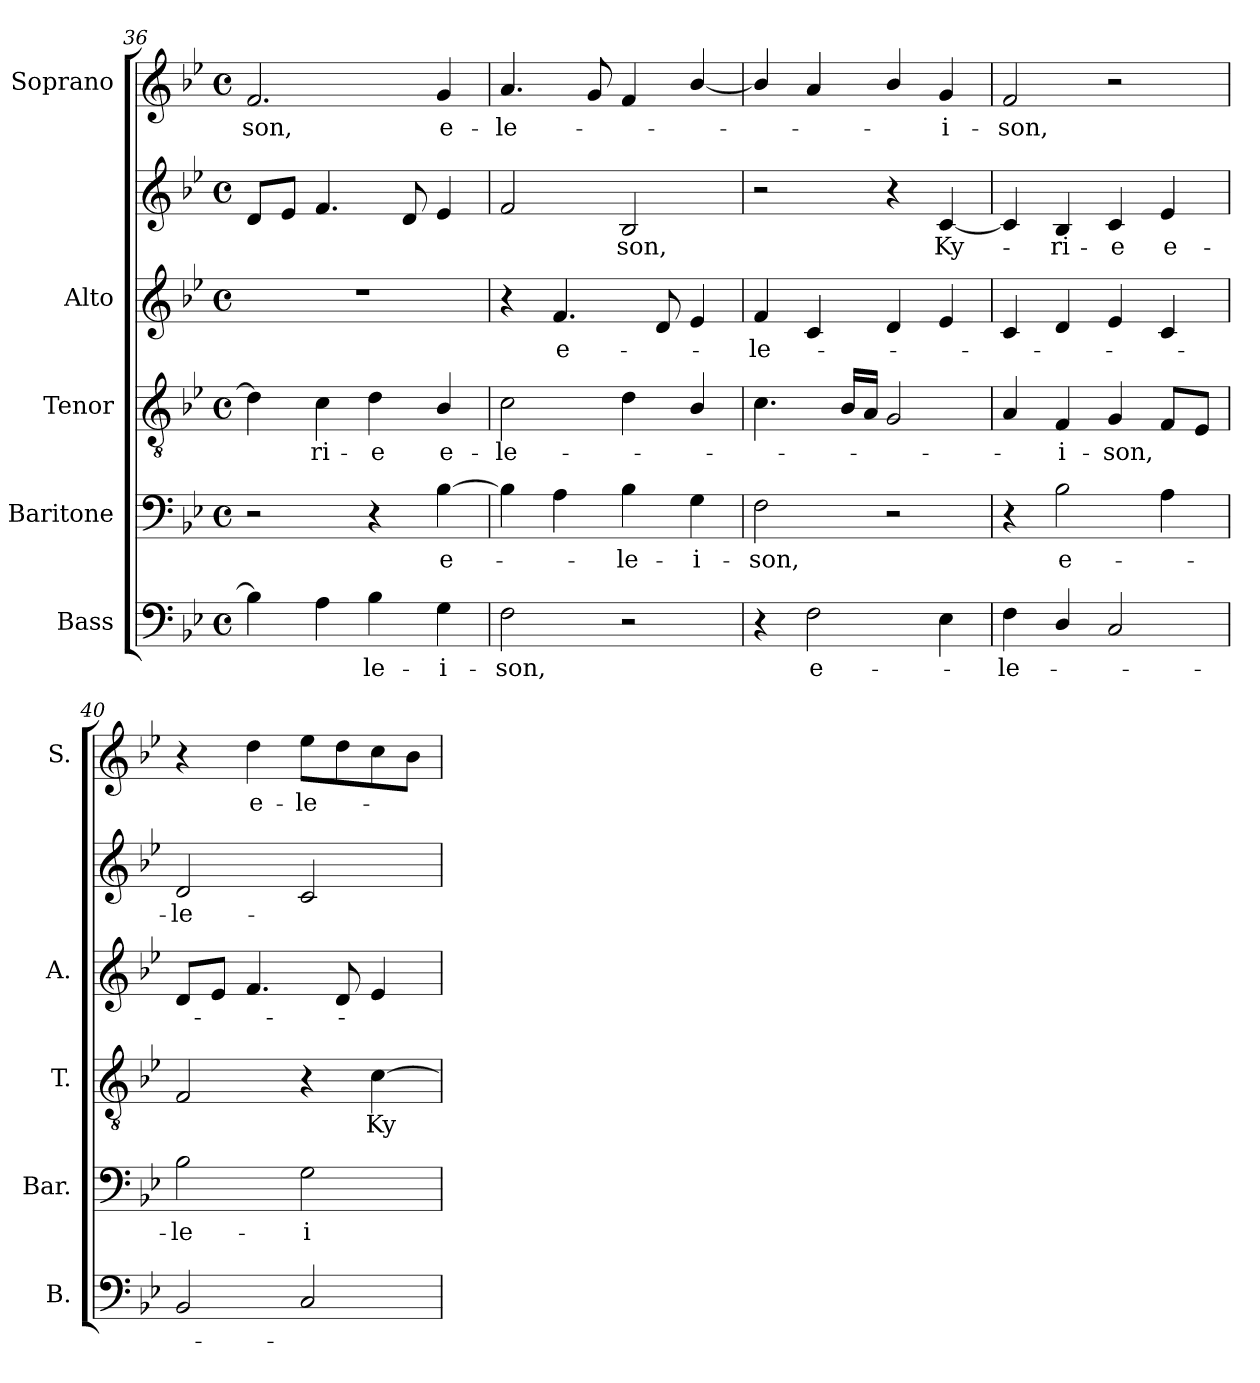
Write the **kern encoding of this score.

**kern	**text	**kern	**text	**kern	**text	**kern	**text	**kern	**text	**kern	**text
*part6	*part6	*part5	*part5	*part4	*part4	*part3	*part3	*part2	*part2	*part1	*part1
*staff6	*staff6	*staff5	*staff5	*staff4	*staff4	*staff3	*staff3	*staff2	*staff2	*staff1	*staff1
*I"Bass	*	*I"Baritone	*	*I"Tenor	*	*I"Alto	*	*	*	*I"Soprano	*
*I'B.	*	*I'Bar.	*	*I'T.	*	*I'A.	*	*	*	*I'S.	*
!!LO:PB:g=z
*clefF4	*	*clefF4	*	*clefGv2	*	*clefG2	*	*clefG2	*	*clefG2	*
*	*	*	*	*ITrd7c12	*	*	*	*	*	*	*
*k[b-e-]	*	*k[b-e-]	*	*k[b-e-]	*	*k[b-e-]	*	*k[b-e-]	*	*k[b-e-]	*
*B-:	*	*B-:	*	*B-:	*	*B-:	*	*B-:	*	*B-:	*
*M4/4	*	*M4/4	*	*M4/4	*	*M4/4	*	*M4/4	*	*M4/4	*
*met(c)	*	*met(c)	*	*met(c)	*	*met(c)	*	*met(c)	*	*met(c)	*
=36	=36	=36	=36	=36	=36	=36	=36	=36	=36	=36	=36
!	!	!	!	!	!	!	!	!	!	!	!LO:LY:b:color=#000000
4B-i\]	.	2r	.	4Di\]	.	1r	.	8di/L	.	2.fi/	-son,
.	.	.	.	.	.	.	.	8e-i/J	.	.	.
!	!	!	!	!	!LO:LY:b:color=#000000	!	!	!	!	!	!
4Ai\	.	.	.	4Ci\	-ri-	.	.	4.fi/	.	.	.
!	!LO:LY:b:color=#000000	!	!	!	!	!	!	!	!	!	!
!	!	!	!	!	!LO:LY:b:color=#000000	!	!	!	!	!	!
4B-i\	-le-	4r	.	4Di\	-e	.	.	.	.	.	.
.	.	.	.	.	.	.	.	8di/	.	.	.
!	!LO:LY:b:color=#000000	!	!	!	!	!	!	!	!	!	!
!	!	!	!LO:LY:b:color=#000000	!	!	!	!	!	!	!	!
!	!	!	!	!	!LO:LY:b:color=#000000	!	!	!	!	!	!
!	!	!	!	!	!	!	!	!	!	!	!LO:LY:b:color=#000000
4Gi\	-i-	[4B-i\	e-	4BB-i/	e-	.	.	4e-i/	.	4gi/	e-
=37	=37	=37	=37	=37	=37	=37	=37	=37	=37	=37	=37
!	!LO:LY:b:color=#000000	!	!	!	!	!	!	!	!	!	!
!	!	!	!	!	!LO:LY:b:color=#000000	!	!	!	!	!	!
!	!	!	!	!	!	!	!	!	!	!	!LO:LY:b:color=#000000
2Fi\	-son,	4B-i\]	.	2Ci\	-le-	4r	.	2fi/	.	4.ai/	-le-
!	!	!	!	!	!	!	!LO:LY:b:color=#000000	!	!	!	!
.	.	4Ai\	.	.	.	4.fi/	e-	.	.	.	.
.	.	.	.	.	.	.	.	.	.	8gi/	.
!	!	!	!LO:LY:b:color=#000000	!	!	!	!	!	!	!	!
!	!	!	!	!	!	!	!	!	!LO:LY:b:color=#000000	!	!
2r	.	4B-i\	-le-	4Di\	.	.	.	2B-i/	-son,	4fi/	.
.	.	.	.	.	.	8di/	.	.	.	.	.
!	!	!	!LO:LY:b:color=#000000	!	!	!	!	!	!	!	!
.	.	4Gi\	-i-	4BB-i/	.	4e-i/	.	.	.	[4b-i/	.
=38	=38	=38	=38	=38	=38	=38	=38	=38	=38	=38	=38
!	!	!	!LO:LY:b:color=#000000	!	!	!	!	!	!	!	!
!	!	!	!	!	!	!	!LO:LY:b:color=#000000	!	!	!	!
4r	.	2Fi\	-son,	4.Ci\	.	4fi/	-le-	2r	.	4b-i/]	.
!	!LO:LY:b:color=#000000	!	!	!	!	!	!	!	!	!	!
2Fi\	e-	.	.	.	.	4ci/	.	.	.	4ai/	.
.	.	.	.	16BB-i/LL	.	.	.	.	.	.	.
.	.	.	.	16AAi/JJ	.	.	.	.	.	.	.
.	.	2r	.	2GGi/	.	4di/	.	4r	.	4b-i/	.
!	!	!	!	!	!	!	!	!	!LO:LY:b:color=#000000	!	!
!	!	!	!	!	!	!	!	!	!	!	!LO:LY:b:color=#000000
4E-i\	.	.	.	.	.	4e-i/	.	[4ci/	Ky-	4gi/	-i-
=39	=39	=39	=39	=39	=39	=39	=39	=39	=39	=39	=39
!	!LO:LY:b:color=#000000	!	!	!	!	!	!	!	!	!	!
!	!	!	!	!	!	!	!	!	!	!	!LO:LY:b:color=#000000
4Fi\	-le-	4r	.	4AAi/	.	4ci/	.	4ci/]	.	2fi/	-son,
!	!	!	!LO:LY:b:color=#000000	!	!	!	!	!	!	!	!
!	!	!	!	!	!LO:LY:b:color=#000000	!	!	!	!	!	!
!	!	!	!	!	!	!	!	!	!LO:LY:b:color=#000000	!	!
4Di/	.	2B-i\	e-	4FFi/	-i-	4di/	.	4B-i/	-ri-	.	.
!	!	!	!	!	!LO:LY:b:color=#000000	!	!	!	!	!	!
!	!	!	!	!	!	!	!	!	!LO:LY:b:color=#000000	!	!
2Ci/	.	.	.	4GGi/	-son,	4e-i/	.	4ci/	-e	2r	.
!	!	!	!	!	!	!	!	!	!LO:LY:b:color=#000000	!	!
.	.	4Ai\	.	8FFi/L	.	4ci/	.	4e-i/	e-	.	.
.	.	.	.	8EE-i/J	.	.	.	.	.	.	.
=40	=40	=40	=40	=40	=40	=40	=40	=40	=40	=40	=40
!	!	!	!LO:LY:b:color=#000000	!	!	!	!	!	!	!	!
!	!	!	!	!	!	!	!	!	!LO:LY:b:color=#000000	!	!
2BB-i/	.	2B-i\	-le-	2FFi/	.	8di/L	.	2di/	-le-	4r	.
.	.	.	.	.	.	8e-i/J	.	.	.	.	.
!	!	!	!	!	!	!	!	!	!	!	!LO:LY:b:color=#000000
.	.	.	.	.	.	4.fi/	.	.	.	4ddi\	e-
!	!	!	!LO:LY:b:color=#000000	!	!	!	!	!	!	!	!
!	!	!	!	!	!	!	!	!	!	!	!LO:LY:b:color=#000000
2Ci/	.	2Gi\	-i-	4r	.	.	.	2ci/	.	8ee-i\L	-le-
.	.	.	.	.	.	8di/	.	.	.	8ddi\	.
!	!	!	!	!	!LO:LY:b:color=#000000	!	!	!	!	!	!
.	.	.	.	[4Ci\	Ky-	4e-i/	.	.	.	8cci\	.
.	.	.	.	.	.	.	.	.	.	8b-i\J	.
=	=	=	=	=	=	=	=	=	=	=	=
*-	*-	*-	*-	*-	*-	*-	*-	*-	*-	*-	*-
